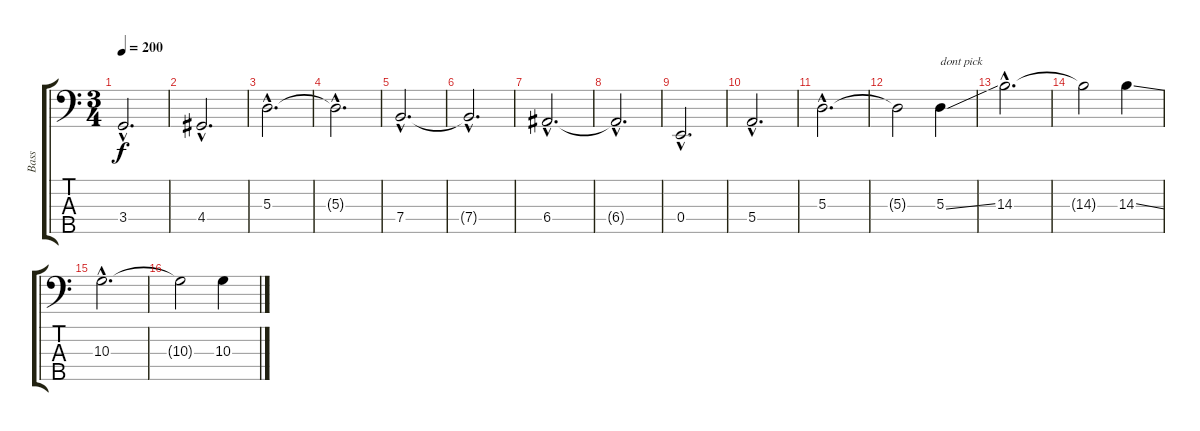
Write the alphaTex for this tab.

\track ("Bass" "Bass") {instrument electricbassfinger}
\staff {score tabs}
\tuning (G2 D2 A1 E1 B0) {hide}
\ts (3 4)
\tempo 200
\clef f4
\ks c
3.4{hac}.2{d dy f} |
4.4{hac}.2{d} |
5.3{hac}.2{d} |
5.3{hac t}.2{d} |
7.4{hac}.2{d} |
7.4{hac t}.2{d} |
6.4{hac}.2{d} |
6.4{hac t}.2{d} |
0.4{hac}.2{d} |
5.4{hac}.2{d} |
5.3{hac}.2{d} |
5.3{t}.2 5.3{ss}.4{txt "dont pick"} |
14.3{hac}.2{d} |
14.3{t}.2 14.3{ss}.4 |
10.3{hac}.2{d} |
10.3{t}.2 10.3{ss}.4
